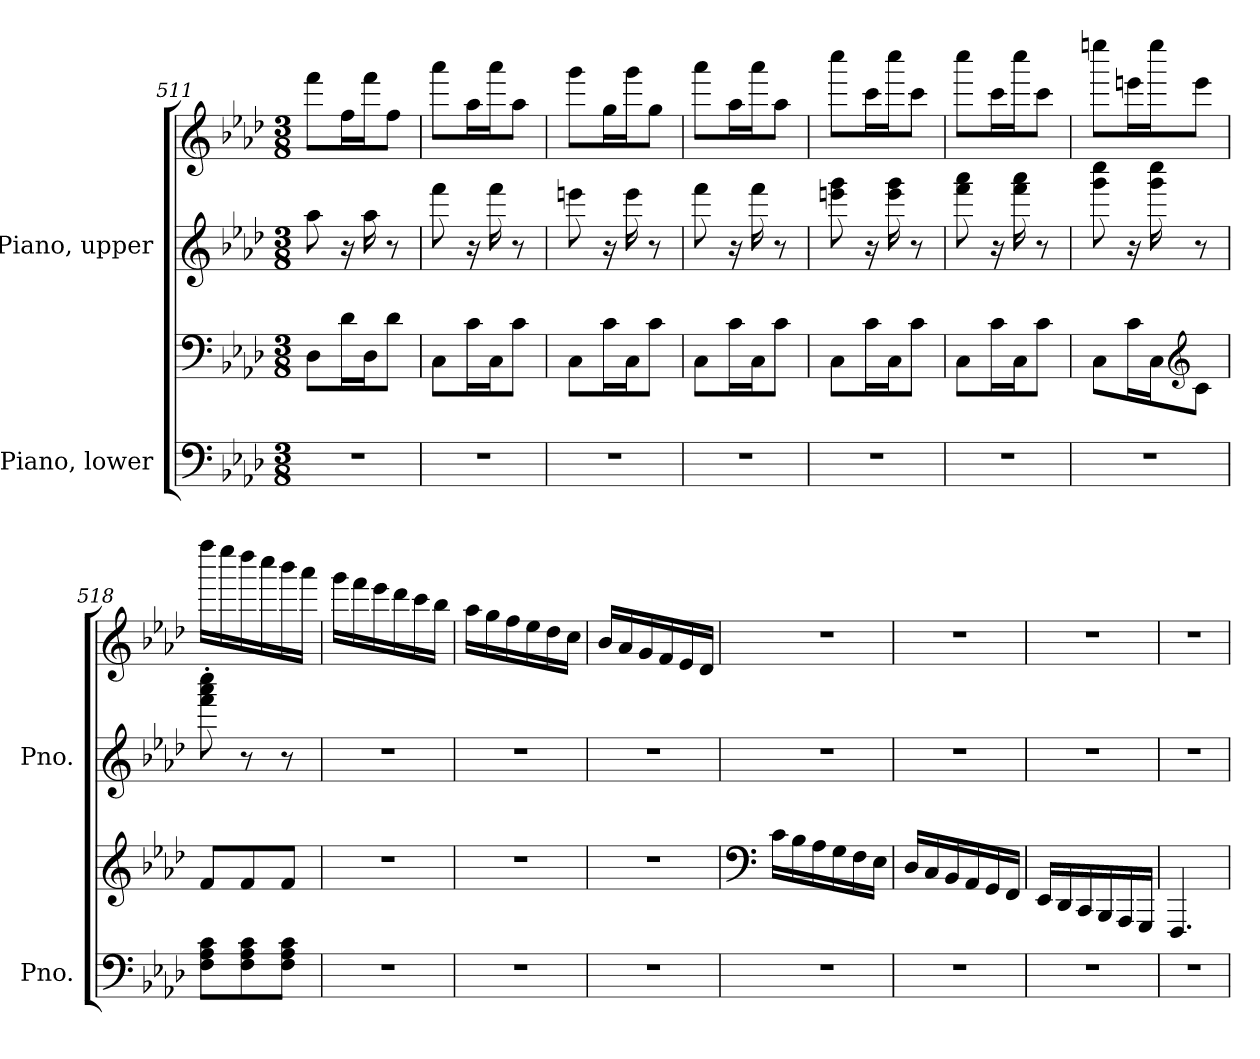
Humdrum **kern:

**kern	**kern	**kern	**kern
*part2	*part2	*part1	*part1
*staff4	*staff3	*staff2	*staff1
*I"Piano, lower	*	*I"Piano, upper	*
*I'Pno.	*	*I'Pno.	*
*clefF4	*clefF4	*clefG2	*clefG2
*k[b-e-a-d-]	*k[b-e-a-d-]	*k[b-e-a-d-]	*k[b-e-a-d-]
*M3/8	*M3/8	*M3/8	*M3/8
=511	=511	=511	=511
4.r	8D-\L	8aa-\	8fff\L
.	16d-\L	16r	16ff\L
.	16D-\J	16aa-\	16fff\J
.	8d-\J	8r	8ff\J
=512	=512	=512	=512
4.r	8C\L	8fff\	8aaa-\L
.	16c\L	16r	16aa-\L
.	16C\J	16fff\	16aaa-\J
.	8c\J	8r	8aa-\J
=513	=513	=513	=513
4.r	8C\L	8eeen\	8ggg\L
.	16c\L	16r	16gg\L
.	16C\J	16eee\	16ggg\J
.	8c\J	8r	8gg\J
=514	=514	=514	=514
4.r	8C\L	8fff\	8aaa-\L
.	16c\L	16r	16aa-\L
.	16C\J	16fff\	16aaa-\J
.	8c\J	8r	8aa-\J
!!LO:LB:g=z
=515	=515	=515	=515
4.r	8C\L	8eeen\ 8ggg\	8cccc\L
.	16c\L	16r	16ccc\L
.	16C\J	16eee\ 16ggg\	16cccc\J
.	8c\J	8r	8ccc\J
=516	=516	=516	=516
4.r	8C\L	8fff\ 8aaa-\	8cccc\L
.	16c\L	16r	16ccc\L
.	16C\J	16fff\ 16aaa-\	16cccc\J
.	8c\J	8r	8ccc\J
=517	=517	=517	=517
4.r	8C\L	8ggg\ 8cccc\	8eeeen\L
.	16c\L	16r	16eeen\L
.	16C\J	16ggg\ 16cccc\	16eeee\J
*	*clefG2	*	*
.	8c\J	8r	8eee\J
=518	=518	=518	=518
8F\ 8A-\ 8c\L	8f/L	8fff\' 8aaa-\' 8cccc\'	16ffff\LL
.	.	.	16eeee-\
8F\ 8A-\ 8c\	8f/	8r	16dddd-\
.	.	.	16cccc\
8F\ 8A-\ 8c\J	8f/J	8r	16bbb-\
.	.	.	16aaa-\JJ
=519	=519	=519	=519
4.r	4.r	4.r	16ggg\LL
.	.	.	16fff\
.	.	.	16eee-\
.	.	.	16ddd-\
.	.	.	16ccc\
.	.	.	16bb-\JJ
!!LO:LB:g=z
=520	=520	=520	=520
4.r	4.r	4.r	16aa-\LL
.	.	.	16gg\
.	.	.	16ff\
.	.	.	16ee-\
.	.	.	16dd-\
.	.	.	16cc\JJ
=521	=521	=521	=521
4.r	4.r	4.r	16b-/LL
.	.	.	16a-/
.	.	.	16g/
.	.	.	16f/
.	.	.	16e-/
.	.	.	16d-/JJ
=522	=522	=522	=522
*	*clefF4	*	*
4.r	16c\LL	4.r	4.r
.	16B-\	.	.
.	16A-\	.	.
.	16G\	.	.
.	16F\	.	.
.	16E-\JJ	.	.
=523	=523	=523	=523
4.r	16D-/LL	4.r	4.r
.	16C/	.	.
.	16BB-/	.	.
.	16AA-/	.	.
.	16GG/	.	.
.	16FF/JJ	.	.
=524	=524	=524	=524
4.r	16EE-/LL	4.r	4.r
.	16DD-/	.	.
.	16CC/	.	.
.	16BBB-/	.	.
.	16AAA-/	.	.
.	16GGG/JJ	.	.
=525	=525	=525	=525
4.r	4.FFF/	4.r	4.r
=	=	=	=
*-	*-	*-	*-
